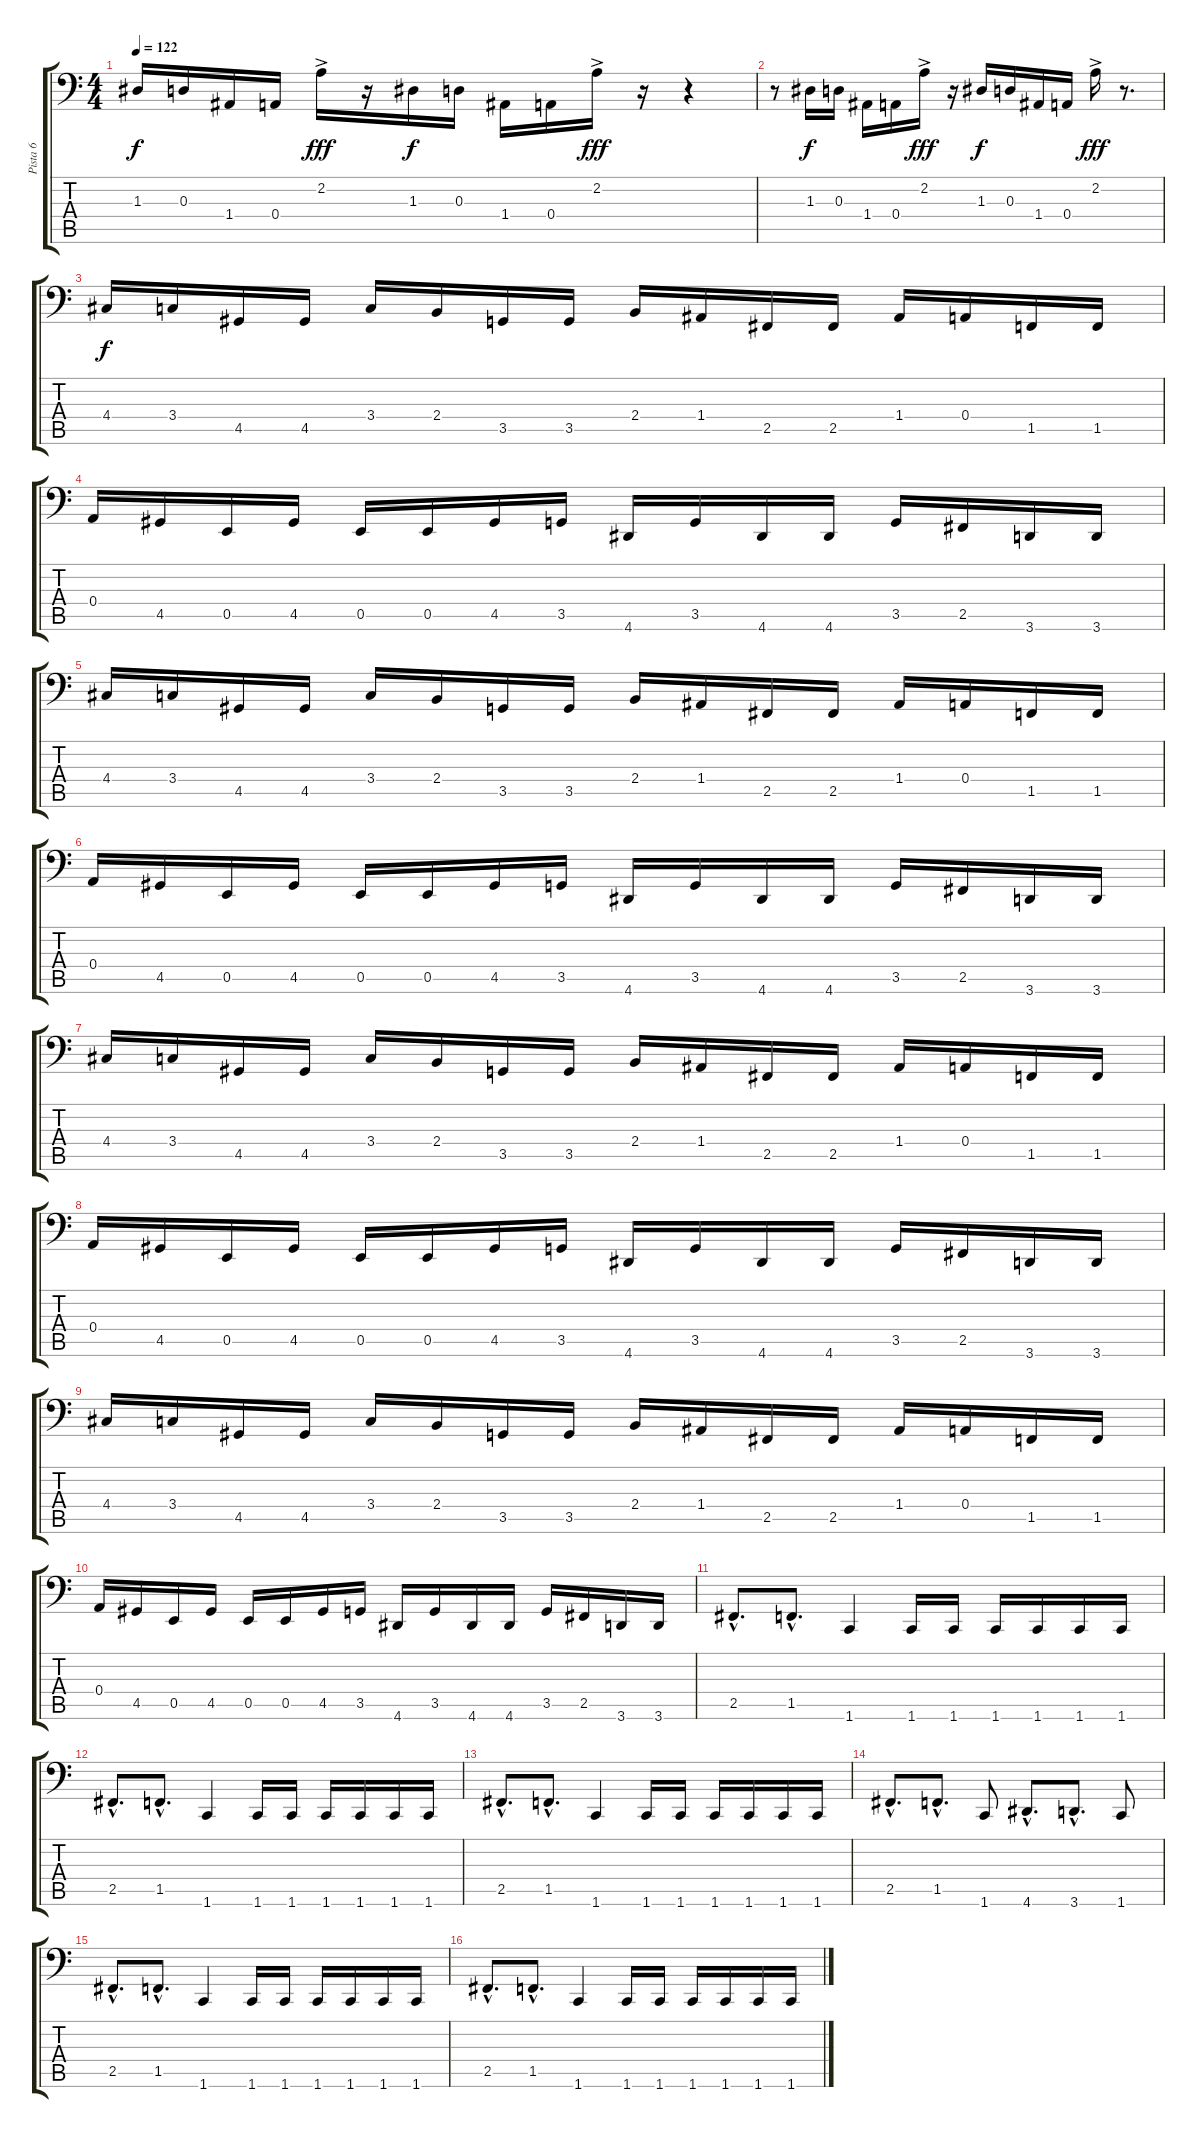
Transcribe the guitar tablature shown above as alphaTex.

\track ("Pista 6" "Pista 6") {instrument electricbassfinger}
\staff {score tabs}
\tuning (C3 G2 D2 A1 E1 B0) {hide}
\ts (4 4)
\tempo 122
\clef f4
\ks c
1.3.16{dy f instrument electricbassfinger} 0.3.16 1.4.16 0.4.16 2.2{ac}.16{dy fff} r.16 1.3.16{dy f} 0.3.16 1.4.16 0.4.16 2.2{ac}.16{dy fff} r.16 r.4 |
r.8 1.3.16{dy f} 0.3.16 1.4.16 0.4.16 2.2{ac}.16{dy fff} r.16 1.3.16{dy f} 0.3.16 1.4.16 0.4.16 2.2{ac}.16{dy fff} r.8{d} |
4.4.16{dy f} 3.4.16 4.5.16 4.5.16 3.4.16 2.4.16 3.5.16 3.5.16 2.4.16 1.4.16 2.5.16 2.5.16 1.4.16 0.4.16 1.5.16 1.5.16 |
0.4.16 4.5.16 0.5.16 4.5.16 0.5.16 0.5.16 4.5.16 3.5.16 4.6.16 3.5.16 4.6.16 4.6.16 3.5.16 2.5.16 3.6.16 3.6.16 |
4.4.16 3.4.16 4.5.16 4.5.16 3.4.16 2.4.16 3.5.16 3.5.16 2.4.16 1.4.16 2.5.16 2.5.16 1.4.16 0.4.16 1.5.16 1.5.16 |
0.4.16 4.5.16 0.5.16 4.5.16 0.5.16 0.5.16 4.5.16 3.5.16 4.6.16 3.5.16 4.6.16 4.6.16 3.5.16 2.5.16 3.6.16 3.6.16 |
4.4.16 3.4.16 4.5.16 4.5.16 3.4.16 2.4.16 3.5.16 3.5.16 2.4.16 1.4.16 2.5.16 2.5.16 1.4.16 0.4.16 1.5.16 1.5.16 |
0.4.16 4.5.16 0.5.16 4.5.16 0.5.16 0.5.16 4.5.16 3.5.16 4.6.16 3.5.16 4.6.16 4.6.16 3.5.16 2.5.16 3.6.16 3.6.16 |
4.4.16 3.4.16 4.5.16 4.5.16 3.4.16 2.4.16 3.5.16 3.5.16 2.4.16 1.4.16 2.5.16 2.5.16 1.4.16 0.4.16 1.5.16 1.5.16 |
0.4.16 4.5.16 0.5.16 4.5.16 0.5.16 0.5.16 4.5.16 3.5.16 4.6.16 3.5.16 4.6.16 4.6.16 3.5.16 2.5.16 3.6.16 3.6.16 |
2.5{hac}.8{d} 1.5{hac}.8{d} 1.6.4 1.6.16 1.6.16 1.6.16 1.6.16 1.6.16 1.6.16 |
2.5{hac}.8{d} 1.5{hac}.8{d} 1.6.4 1.6.16 1.6.16 1.6.16 1.6.16 1.6.16 1.6.16 |
2.5{hac}.8{d} 1.5{hac}.8{d} 1.6.4 1.6.16 1.6.16 1.6.16 1.6.16 1.6.16 1.6.16 |
2.5{hac}.8{d} 1.5{hac}.8{d} 1.6.8 4.6{hac}.8{d} 3.6{hac}.8{d} 1.6.8 |
2.5{hac}.8{d} 1.5{hac}.8{d} 1.6.4 1.6.16 1.6.16 1.6.16 1.6.16 1.6.16 1.6.16 |
2.5{hac}.8{d} 1.5{hac}.8{d} 1.6.4 1.6.16 1.6.16 1.6.16 1.6.16 1.6.16 1.6.16
